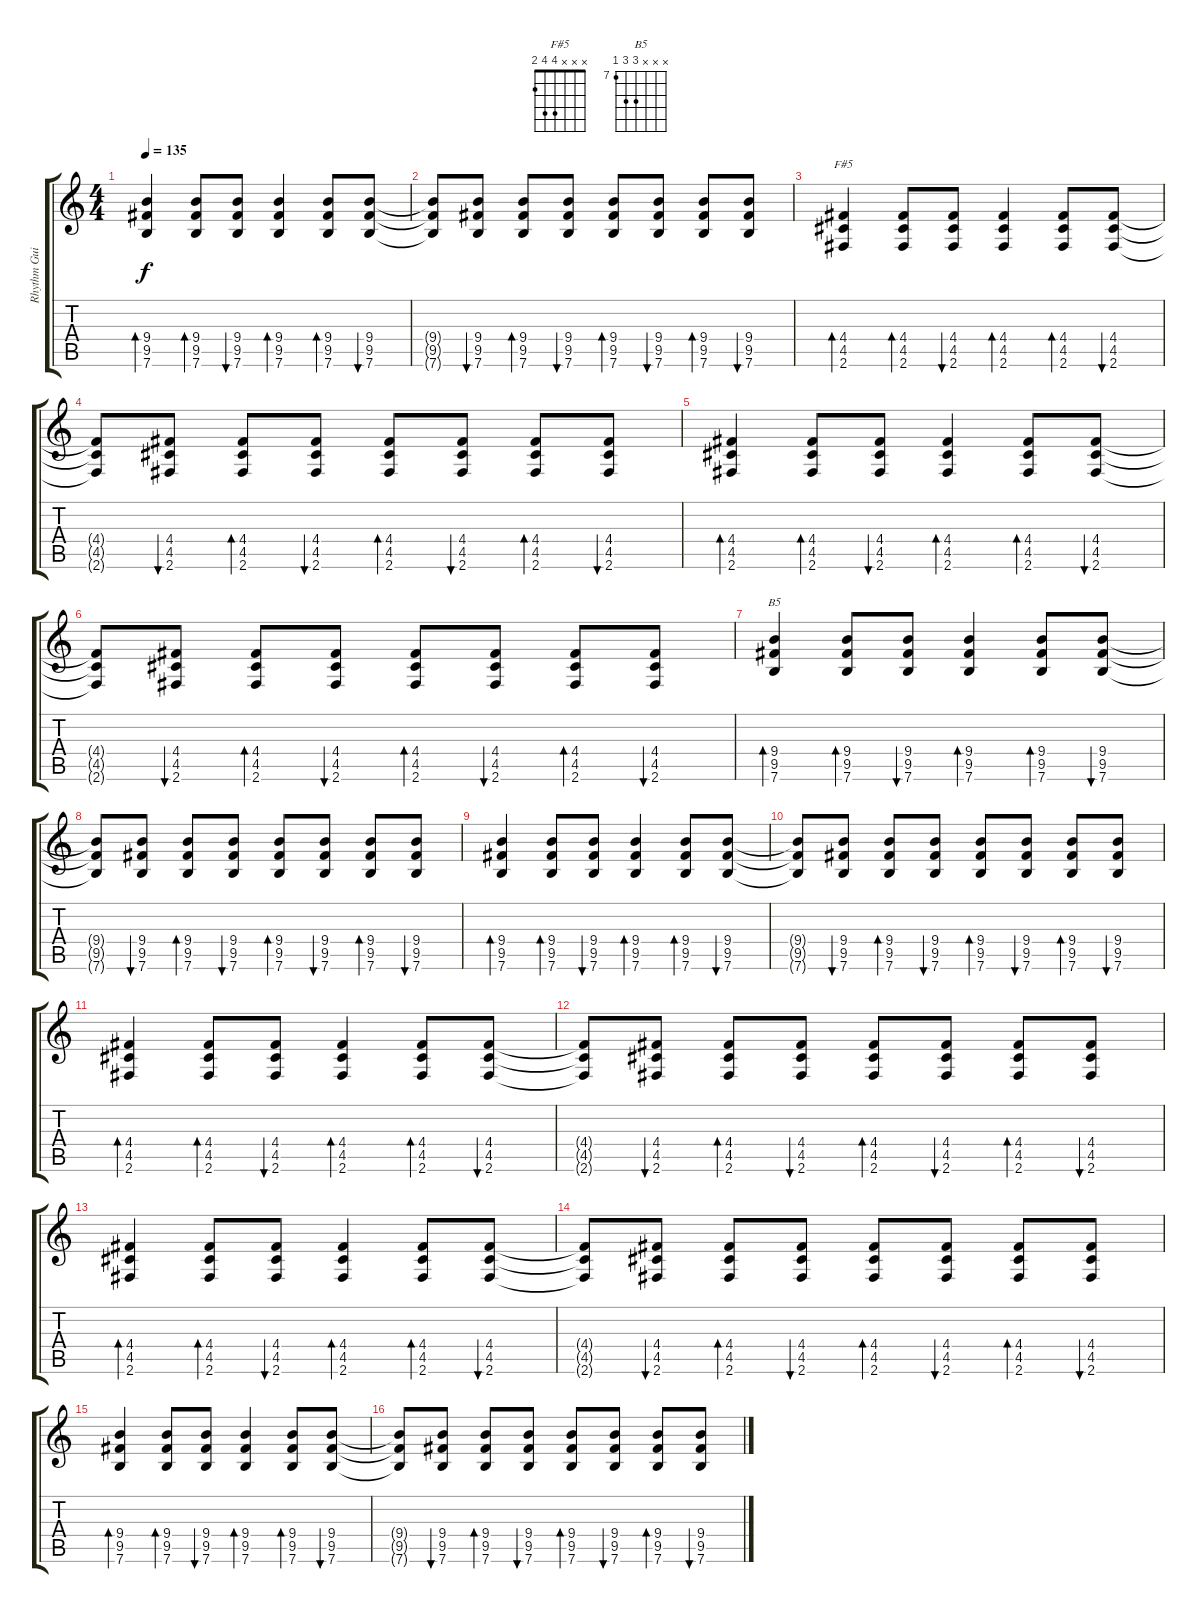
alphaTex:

\track ("Rhythm Guitar" "Rhythm Gui") {instrument distortionguitar}
\staff {score tabs}
\tuning (E4 B3 G3 D3 A2 E2) {hide}
\chord ("F#5" x x x 4 4 2)
\chord ("B5" x x x 9 9 7) {firstfret 7}
\ts (4 4)
\tempo 135
\clef g2
\ks c
(9.4 9.5 7.6).4{bd 30 dy f} (9.4 9.5 7.6).8{bd 30} (9.4 9.5 7.6).8{bu 30} (9.4 9.5 7.6).4{bd 30} (9.4 9.5 7.6).8{bd 30} (9.4 9.5 7.6).8{bu 30} |
(9.4{t} 9.5{t} 7.6{t}).8 (9.4 9.5 7.6).8{bu 30} (9.4 9.5 7.6).8{bd 30} (9.4 9.5 7.6).8{bu 30} (9.4 9.5 7.6).8{bd 30} (9.4 9.5 7.6).8{bu 30} (9.4 9.5 7.6).8{bd 30} (9.4 9.5 7.6).8{bu 30} |
(4.4 4.5 2.6).4{bd 30 ch "F#5"} (4.4 4.5 2.6).8{bd 30} (4.4 4.5 2.6).8{bu 30} (4.4 4.5 2.6).4{bd 30} (4.4 4.5 2.6).8{bd 30} (4.4 4.5 2.6).8{bu 30} |
(4.4{t} 4.5{t} 2.6{t}).8 (4.4 4.5 2.6).8{bu 30} (4.4 4.5 2.6).8{bd 30} (4.4 4.5 2.6).8{bu 30} (4.4 4.5 2.6).8{bd 30} (4.4 4.5 2.6).8{bu 30} (4.4 4.5 2.6).8{bd 30} (4.4 4.5 2.6).8{bu 30} |
(4.4 4.5 2.6).4{bd 30} (4.4 4.5 2.6).8{bd 30} (4.4 4.5 2.6).8{bu 30} (4.4 4.5 2.6).4{bd 30} (4.4 4.5 2.6).8{bd 30} (4.4 4.5 2.6).8{bu 30} |
(4.4{t} 4.5{t} 2.6{t}).8 (4.4 4.5 2.6).8{bu 30} (4.4 4.5 2.6).8{bd 30} (4.4 4.5 2.6).8{bu 30} (4.4 4.5 2.6).8{bd 30} (4.4 4.5 2.6).8{bu 30} (4.4 4.5 2.6).8{bd 30} (4.4 4.5 2.6).8{bu 30} |
(9.4 9.5 7.6).4{bd 30 ch "B5"} (9.4 9.5 7.6).8{bd 30} (9.4 9.5 7.6).8{bu 30} (9.4 9.5 7.6).4{bd 30} (9.4 9.5 7.6).8{bd 30} (9.4 9.5 7.6).8{bu 30} |
(9.4{t} 9.5{t} 7.6{t}).8 (9.4 9.5 7.6).8{bu 30} (9.4 9.5 7.6).8{bd 30} (9.4 9.5 7.6).8{bu 30} (9.4 9.5 7.6).8{bd 30} (9.4 9.5 7.6).8{bu 30} (9.4 9.5 7.6).8{bd 30} (9.4 9.5 7.6).8{bu 30} |
(9.4 9.5 7.6).4{bd 30} (9.4 9.5 7.6).8{bd 30} (9.4 9.5 7.6).8{bu 30} (9.4 9.5 7.6).4{bd 30} (9.4 9.5 7.6).8{bd 30} (9.4 9.5 7.6).8{bu 30} |
(9.4{t} 9.5{t} 7.6{t}).8 (9.4 9.5 7.6).8{bu 30} (9.4 9.5 7.6).8{bd 30} (9.4 9.5 7.6).8{bu 30} (9.4 9.5 7.6).8{bd 30} (9.4 9.5 7.6).8{bu 30} (9.4 9.5 7.6).8{bd 30} (9.4 9.5 7.6).8{bu 30} |
(4.4 4.5 2.6).4{bd 30} (4.4 4.5 2.6).8{bd 30} (4.4 4.5 2.6).8{bu 30} (4.4 4.5 2.6).4{bd 30} (4.4 4.5 2.6).8{bd 30} (4.4 4.5 2.6).8{bu 30} |
(4.4{t} 4.5{t} 2.6{t}).8 (4.4 4.5 2.6).8{bu 30} (4.4 4.5 2.6).8{bd 30} (4.4 4.5 2.6).8{bu 30} (4.4 4.5 2.6).8{bd 30} (4.4 4.5 2.6).8{bu 30} (4.4 4.5 2.6).8{bd 30} (4.4 4.5 2.6).8{bu 30} |
(4.4 4.5 2.6).4{bd 30} (4.4 4.5 2.6).8{bd 30} (4.4 4.5 2.6).8{bu 30} (4.4 4.5 2.6).4{bd 30} (4.4 4.5 2.6).8{bd 30} (4.4 4.5 2.6).8{bu 30} |
(4.4{t} 4.5{t} 2.6{t}).8 (4.4 4.5 2.6).8{bu 30} (4.4 4.5 2.6).8{bd 30} (4.4 4.5 2.6).8{bu 30} (4.4 4.5 2.6).8{bd 30} (4.4 4.5 2.6).8{bu 30} (4.4 4.5 2.6).8{bd 30} (4.4 4.5 2.6).8{bu 30} |
(9.4 9.5 7.6).4{bd 30} (9.4 9.5 7.6).8{bd 30} (9.4 9.5 7.6).8{bu 30} (9.4 9.5 7.6).4{bd 30} (9.4 9.5 7.6).8{bd 30} (9.4 9.5 7.6).8{bu 30} |
(9.4{t} 9.5{t} 7.6{t}).8 (9.4 9.5 7.6).8{bu 30} (9.4 9.5 7.6).8{bd 30} (9.4 9.5 7.6).8{bu 30} (9.4 9.5 7.6).8{bd 30} (9.4 9.5 7.6).8{bu 30} (9.4 9.5 7.6).8{bd 30} (9.4 9.5 7.6).8{bu 30}
